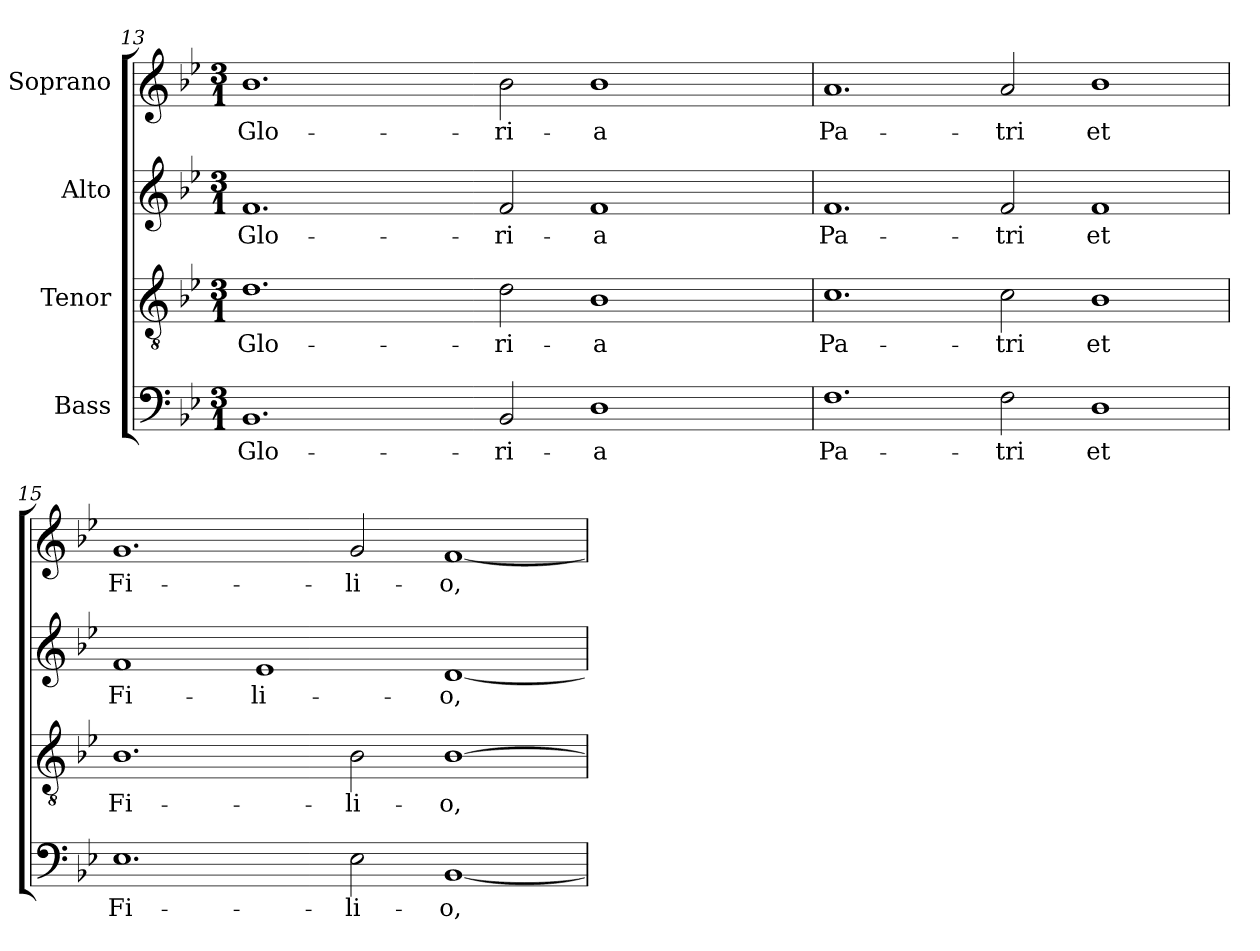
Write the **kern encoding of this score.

**kern	**text	**kern	**text	**kern	**text	**kern	**text
*part4	*part4	*part3	*part3	*part2	*part2	*part1	*part1
*staff4	*staff4	*staff3	*staff3	*staff2	*staff2	*staff1	*staff1
*I"Bass	*	*I"Tenor	*	*I"Alto	*	*I"Soprano	*
*clefF4	*	*clefGv2	*	*clefG2	*	*clefG2	*
*k[b-e-]	*	*k[b-e-]	*	*k[b-e-]	*	*k[b-e-]	*
*B-:	*	*B-:	*	*B-:	*	*B-:	*
*M3/1	*	*M3/1	*	*M3/1	*	*M3/1	*
=13	=13	=13	=13	=13	=13	=13	=13
!	!LO:LY:b	!	!LO:LY:b	!	!LO:LY:b	!	!LO:LY:b
*^	*	*^	*	*^	*	*^	*
1.BB-	8..ryy	Glo-	1.d	8..ryy	Glo-	1.f	8..ryy	Glo-	1.b-	8..ryy	Glo-
.	1ryy	.	.	1ryy	.	.	1ryy	.	.	1ryy	.
.	1ryy	.	.	1ryy	.	.	1ryy	.	.	1ryy	.
!	!	!LO:LY:b	!	!	!LO:LY:b	!	!	!LO:LY:b	!	!	!LO:LY:b
2BB-/	.	-ri-	2d\	.	-ri-	2f/	.	-ri-	2b-\	.	-ri-
!	!	!LO:LY:b	!	!	!LO:LY:b	!	!	!LO:LY:b	!	!	!LO:LY:b
1D	.	-a	1B-	.	-a	1f	.	-a	1b-	.	-a
.	2ryy	.	.	2ryy	.	.	2ryy	.	.	2ryy	.
.	4ryy	.	.	4ryy	.	.	4ryy	.	.	4ryy	.
.	32ryy	.	.	32ryy	.	.	32ryy	.	.	32ryy	.
=14	=14	=14	=14	=14	=14	=14	=14	=14	=14	=14	=14
!	!	!LO:LY:b	!	!	!LO:LY:b	!	!	!LO:LY:b	!	!	!LO:LY:b
*v	*v	*	*	*	*	*v	*v	*	*v	*v	*
*	*	*v	*v	*	*	*	*	*
1.F	Pa-	1.c	Pa-	1.f	Pa-	1.a	Pa-
!	!LO:LY:b	!	!LO:LY:b	!	!LO:LY:b	!	!LO:LY:b
2F\	-tri	2c\	-tri	2f/	-tri	2a/	-tri
!	!LO:LY:b	!	!LO:LY:b	!	!LO:LY:b	!	!LO:LY:b
1D	et	1B-	et	1f	et	1b-	et
=15	=15	=15	=15	=15	=15	=15	=15
!	!LO:LY:b	!	!LO:LY:b	!	!LO:LY:b	!	!LO:LY:b
1.E-	Fi-	1.B-	Fi-	1f	Fi-	1.g	Fi-
!	!	!	!	!	!LO:LY:b	!	!
.	.	.	.	1e-	-li-	.	.
!	!LO:LY:b	!	!LO:LY:b	!	!	!	!LO:LY:b
2E-\	-li-	2B-\	-li-	.	.	2g/	-li-
!	!LO:LY:b	!	!LO:LY:b	!	!LO:LY:b	!	!LO:LY:b
[1BB-	-o,	[1B-	-o,	[1d	-o,	[1f	-o,
=	=	=	=	=	=	=	=
*-	*-	*-	*-	*-	*-	*-	*-
